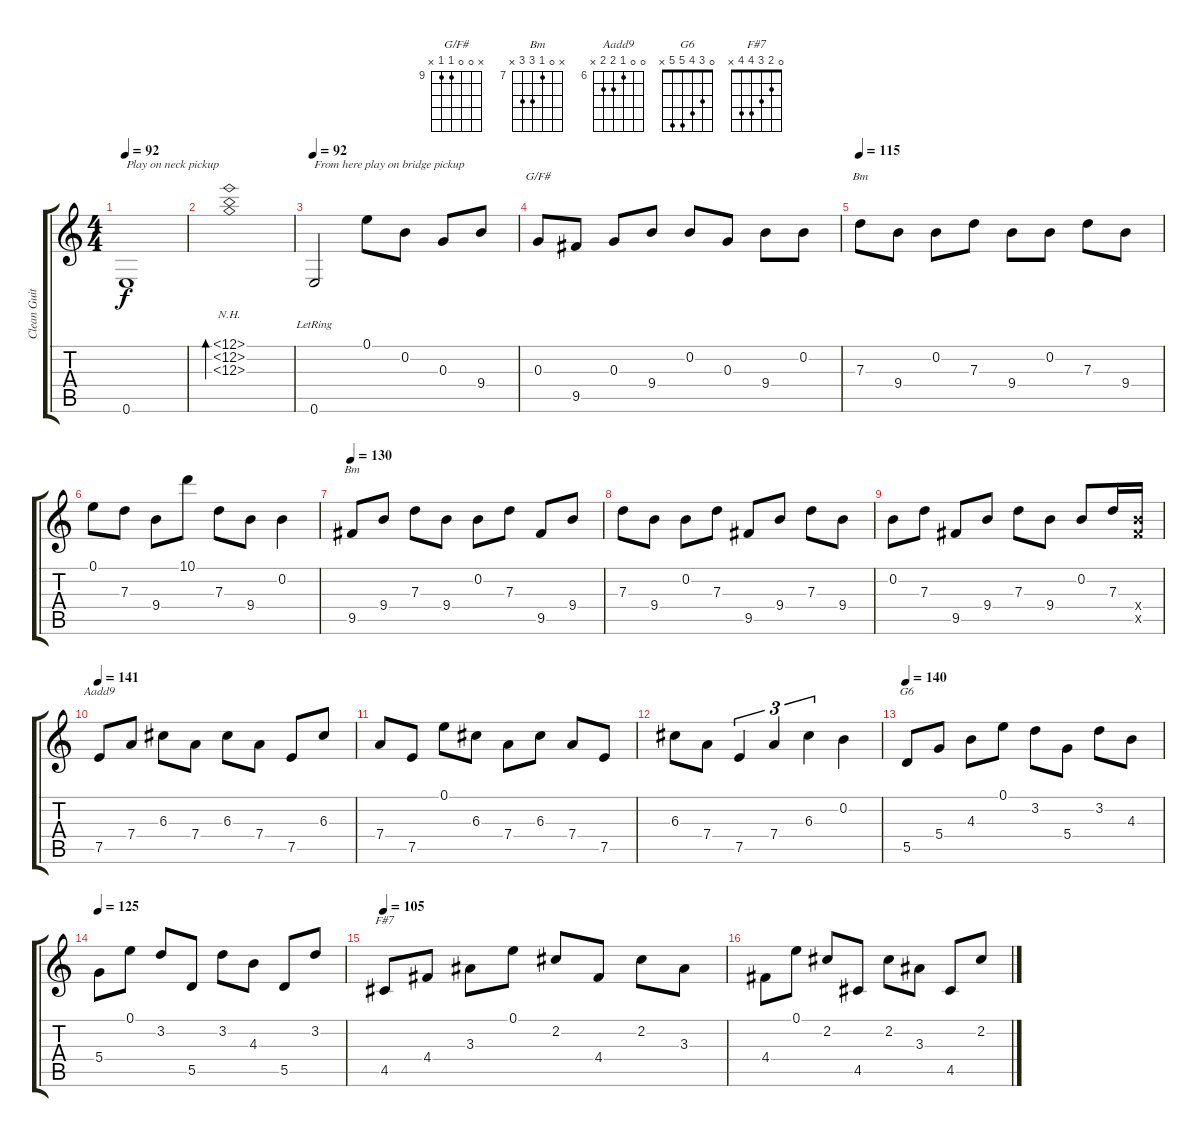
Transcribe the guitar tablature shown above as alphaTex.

\track ("Clean Guitar" "Clean Guit") {instrument electricguitarclean}
\staff {score tabs}
\tuning (E4 B3 G3 D3 A2 E2) {hide}
\chord ("G/F#" x 0 0 9 9 x) {firstfret 9}
\chord ("Bm" x 0 7 9 x x) {firstfret 7}
\chord ("Bm" x 0 7 9 9 x) {firstfret 7}
\chord ("Aadd9" 0 0 6 7 7 x) {firstfret 6}
\chord ("G6" 0 3 4 5 5 x)
\chord ("F#7" 0 2 3 4 4 x)
\ts (4 4)
\tempo 92
\tempo 110
\tempo 92
\clef g2
\ks c
0.6.1{txt "Play on neck pickup" dy f instrument electricguitarmuted} |
(12.1{nh} 12.2{nh} 12.3{nh}).1{bd 480} |
\tempo 92
0.6{lr}.2{txt "From here play on bridge pickup" instrument electricguitarclean} 0.1.8 0.2.8 0.3.8 9.4.8 |
0.3.8{ch "G/F#"} 9.5.8 0.3.8 9.4.8 0.2.8 0.3.8 9.4.8 0.2.8 |
\tempo 115
7.3.8{ch "Bm"} 9.4.8 0.2.8 7.3.8 9.4.8 0.2.8 7.3.8 9.4.8 |
0.1.8 7.3.8 9.4.8 10.1.8 7.3.8 9.4.8 0.2.4 |
\tempo 130
9.5.8{ch "Bm"} 9.4.8 7.3.8 9.4.8 0.2.8 7.3.8 9.5.8 9.4.8 |
7.3.8 9.4.8 0.2.8 7.3.8 9.5.8 9.4.8 7.3.8 9.4.8 |
0.2.8 7.3.8 9.5.8 9.4.8 7.3.8 9.4.8 0.2.8 7.3.16 (9.4{x} 9.5{x}).16{instrument guitarfretnoise} |
\tempo 141
7.5.8{ch "Aadd9" instrument electricguitarclean} 7.4.8 6.3.8 7.4.8 6.3.8 7.4.8 7.5.8 6.3.8 |
7.4.8 7.5.8 0.1.8 6.3.8 7.4.8 6.3.8 7.4.8 7.5.8 |
6.3.8 7.4.8 7.5.4{tu (3 2)} 7.4.4{tu (3 2)} 6.3.4{tu (3 2)} 0.2.4 |
\tempo 140
5.5.8{ch "G6"} 5.4.8 4.3.8 0.1.8 3.2.8 5.4.8 3.2.8 4.3.8 |
\tempo 125
5.4.8 0.1.8 3.2.8 5.5.8 3.2.8 4.3.8 5.5.8 3.2.8 |
\tempo 105
4.5.8{ch "F#7"} 4.4.8 3.3.8 0.1.8 2.2.8 4.4.8 2.2.8 3.3.8 |
4.4.8 0.1.8 2.2.8 4.5.8 2.2.8 3.3.8 4.5.8 2.2.8
